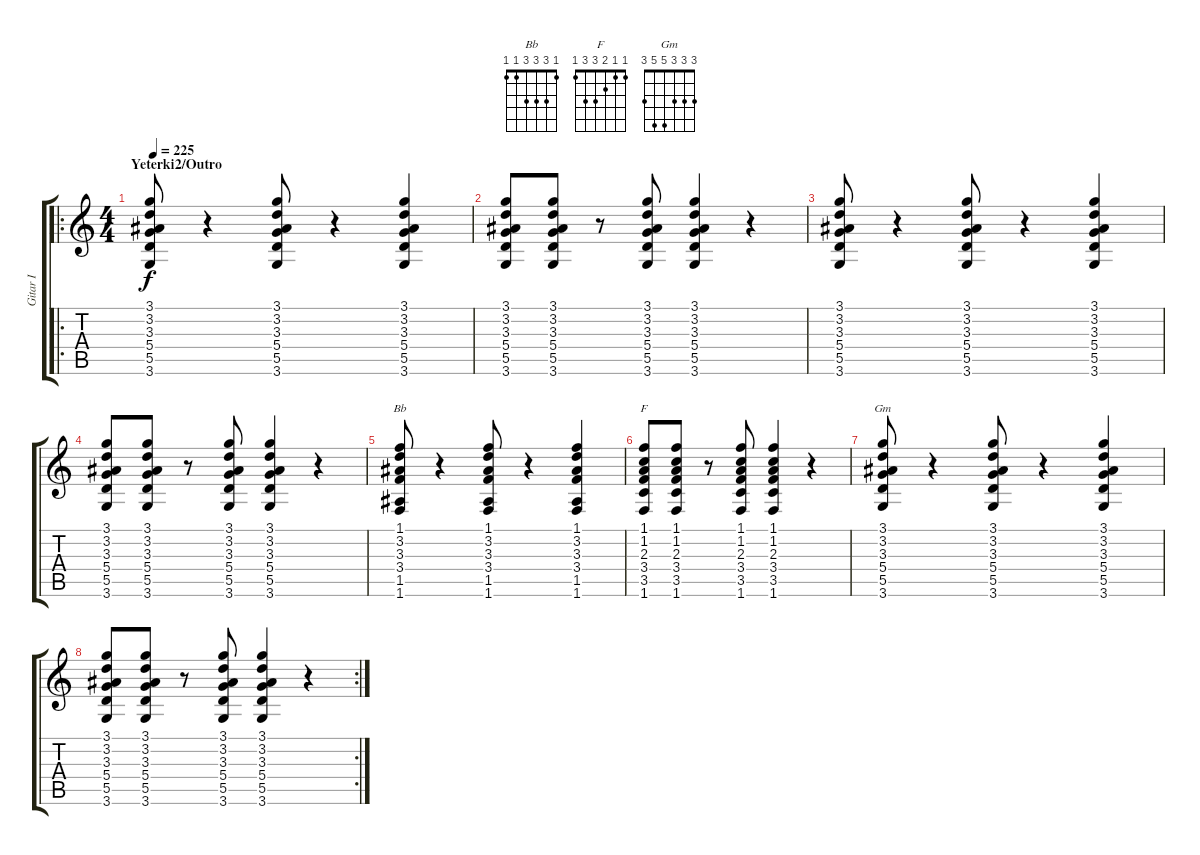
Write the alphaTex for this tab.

\track ("Gitar I" "Gitar I") {instrument electricguitarclean}
\staff {score tabs}
\tuning (E4 B3 G3 D3 A2 E2) {hide}
\chord ("Bb" 1 3 3 3 1 1)
\chord ("F" 1 1 2 3 3 1)
\chord ("Gm" 3 3 3 5 5 3)
\ro
\ts (4 4)
\section ("" "Yeterki2/Outro")
\tempo 225
\clef g2
\ks c
(3.1 3.2 3.3 5.4 5.5 3.6).8{dy f instrument electricguitarclean} r.4 (3.1 3.2 3.3 5.4 5.5 3.6).8 r.4 (3.1 3.2 3.3 5.4 5.5 3.6).4 |
(3.1 3.2 3.3 5.4 5.5 3.6).8 (3.1 3.2 3.3 5.4 5.5 3.6).8 r.8 (3.1 3.2 3.3 5.4 5.5 3.6).8 (3.1 3.2 3.3 5.4 5.5 3.6).4 r.4 |
(3.1 3.2 3.3 5.4 5.5 3.6).8 r.4 (3.1 3.2 3.3 5.4 5.5 3.6).8 r.4 (3.1 3.2 3.3 5.4 5.5 3.6).4 |
(3.1 3.2 3.3 5.4 5.5 3.6).8 (3.1 3.2 3.3 5.4 5.5 3.6).8 r.8 (3.1 3.2 3.3 5.4 5.5 3.6).8 (3.1 3.2 3.3 5.4 5.5 3.6).4 r.4 |
(1.1 3.2 3.3 3.4 1.5 1.6).8{ch "Bb"} r.4 (1.1 3.2 3.3 3.4 1.5 1.6).8 r.4 (1.1 3.2 3.3 3.4 1.5 1.6).4 |
(1.1 1.2 2.3 3.4 3.5 1.6).8{ch "F"} (1.1 1.2 2.3 3.4 3.5 1.6).8 r.8 (1.1 1.2 2.3 3.4 3.5 1.6).8 (1.1 1.2 2.3 3.4 3.5 1.6).4 r.4 |
(3.1 3.2 3.3 5.4 5.5 3.6).8{ch "Gm"} r.4 (3.1 3.2 3.3 5.4 5.5 3.6).8 r.4 (3.1 3.2 3.3 5.4 5.5 3.6).4 |
\rc 2
(3.1 3.2 3.3 5.4 5.5 3.6).8 (3.1 3.2 3.3 5.4 5.5 3.6).8 r.8 (3.1 3.2 3.3 5.4 5.5 3.6).8 (3.1 3.2 3.3 5.4 5.5 3.6).4 r.4
